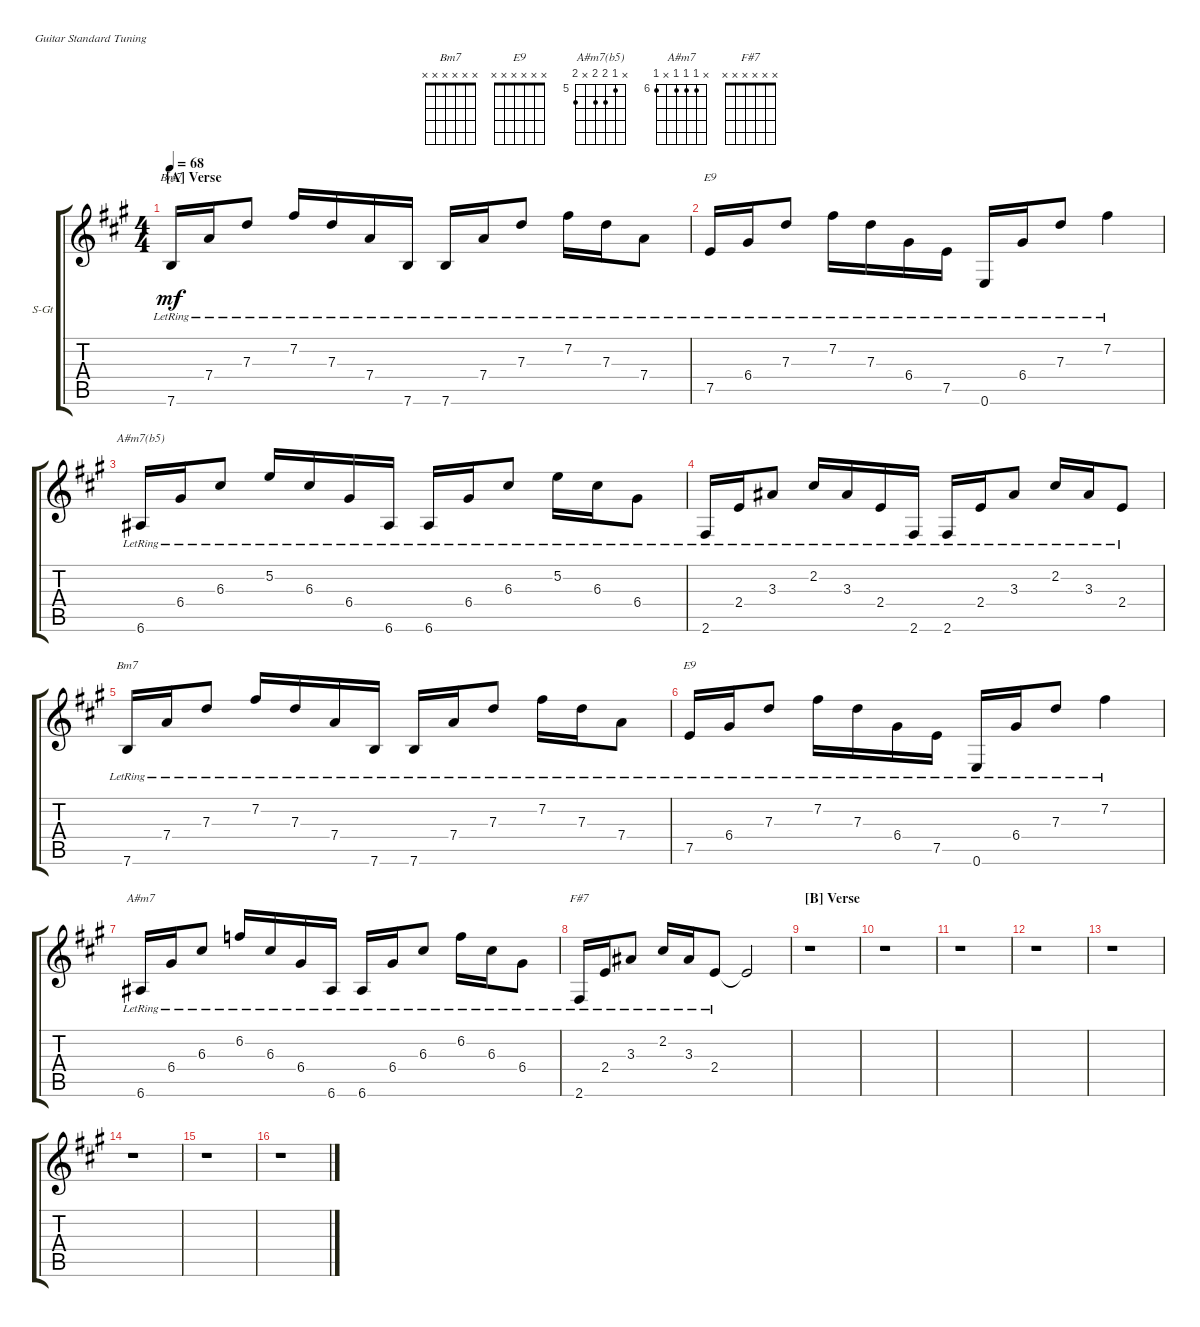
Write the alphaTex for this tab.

\defaultSystemsLayout 4
\bracketExtendMode groupsimilarinstruments
\firstSystemTrackNameOrientation horizontal
\otherSystemsTrackNameOrientation horizontal
\track ("Steel Guitar" "S-Gt") {instrument acousticguitarsteel}
\staff {score tabs}
\tuning (E4 B3 G3 D3 A2 E2)
\chord ("Bm7" x 7 7 7 x 7) {firstfret 7}
\chord ("E9" x 7 7 6 7 5) {firstfret 6}
\chord ("A#m7(b5)" x 5 6 6 x 6) {firstfret 5}
\chord ("Bm7" x x x x x x)
\chord ("E9" x x x x x x)
\chord ("A#m7" x 6 6 6 x 6) {firstfret 6}
\chord ("F#7" x x x x x x)
\ts (4 4)
\section ("A" "Verse")
\tempo 68
\clef g2
\ks a
7.6{lr}.16{ch "Bm7" dy mf instrument acousticguitarsteel} 7.4{lr}.16 7.3{lr}.8 7.2{lr}.16 7.3{lr}.16 7.4{lr}.16 7.6{lr}.16 7.6{lr}.16 7.4{lr}.16 7.3{lr}.8 7.2{lr}.16 7.3{lr}.16 7.4{lr}.8 |
7.5{lr}.16{ch "E9"} 6.4{lr}.16 7.3{lr}.8 7.2{lr}.16 7.3{lr}.16 6.4{lr}.16 7.5{lr}.16 0.6{lr}.16 6.4{lr}.16 7.3{lr}.8 7.2{lr}.4 |
\scale
0.541801 6.6{lr}.16{ch "A#m7(b5)"} 6.4{lr}.16 6.3{lr}.8 5.2{lr}.16 6.3{lr}.16 6.4{lr}.16 6.6{lr}.16 6.6{lr}.16 6.4{lr}.16 6.3{lr}.8 5.2{lr}.16 6.3{lr}.16 6.4{lr}.8 |
\scale
0.458199 2.6{lr}.16 2.4{lr}.16 3.3{lr}.8 2.2{lr}.16 3.3{lr}.16 2.4{lr}.16 2.6{lr}.16 2.6{lr}.16 2.4{lr}.16 3.3{lr}.8 2.2{lr}.16 3.3{lr}.16 2.4{lr}.8 |
7.6{lr}.16{ch "Bm7"} 7.4{lr}.16 7.3{lr}.8 7.2{lr}.16 7.3{lr}.16 7.4{lr}.16 7.6{lr}.16 7.6{lr}.16 7.4{lr}.16 7.3{lr}.8 7.2{lr}.16 7.3{lr}.16 7.4{lr}.8 |
7.5{lr}.16{ch "E9"} 6.4{lr}.16 7.3{lr}.8 7.2{lr}.16 7.3{lr}.16 6.4{lr}.16 7.5{lr}.16 0.6{lr}.16 6.4{lr}.16 7.3{lr}.8 7.2{lr}.4 |
6.6{lr}.16{ch "A#m7"} 6.4{lr}.16 6.3{lr}.8 6.2{lr}.16 6.3{lr}.16 6.4{lr}.16 6.6{lr}.16 6.6{lr}.16 6.4{lr}.16 6.3{lr}.8 6.2{lr}.16 6.3{lr}.16 6.4{lr}.8 |
2.6{lr}.16{ch "F#7"} 2.4{lr}.16 3.3{lr}.8 2.2{lr}.16 3.3{lr}.16 2.4{lr}.8 2.4{t}.2 |
\section ("B" "Verse")
r.1 |
r.1 |
r.1 |
r.1 |
r.1 |
r.1 |
r.1 |
r.1
